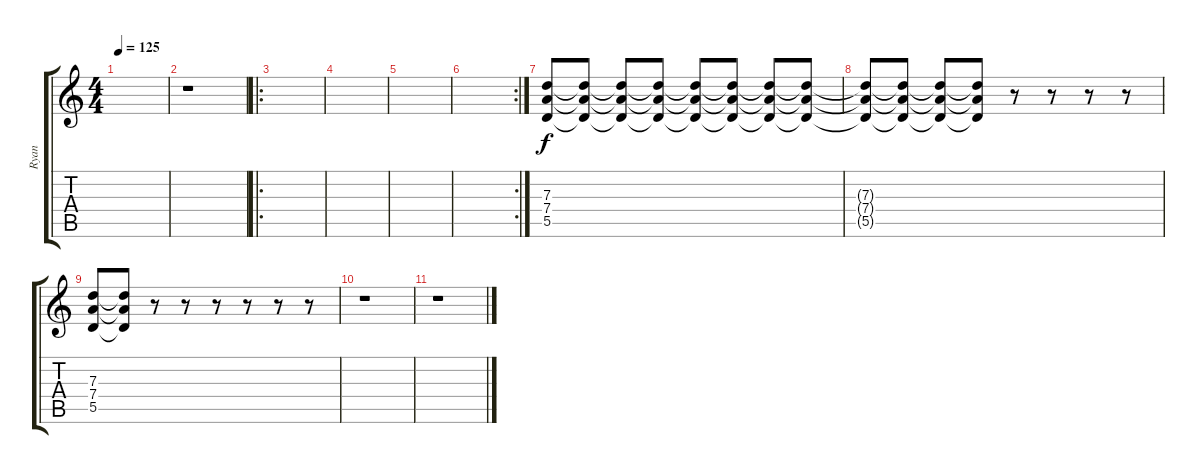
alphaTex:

\track ("Ryan" "Ryan") {instrument distortionguitar}
\staff {score tabs}
\tuning (E4 B3 G3 D3 A2 E2) {hide}
\ts (4 4)
\tempo 125
\clef g2
\ks c
|
r.1 |
\ro
|
|
|
\rc 2
|
(7.3 7.4 5.5).8 (7.3{t} 7.4{t} 5.5{t}).8 (7.3{t} 7.4{t} 5.5{t}).8 (7.3{t} 7.4{t} 5.5{t}).8 (7.3{t} 7.4{t} 5.5{t}).8 (7.3{t} 7.4{t} 5.5{t}).8 (7.3{t} 7.4{t} 5.5{t}).8 (7.3{t} 7.4{t} 5.5{t}).8 |
(7.3{t} 7.4{t} 5.5{t}).8 (7.3{t} 7.4{t} 5.5{t}).8 (7.3{t} 7.4{t} 5.5{t}).8 (7.3{t} 7.4{t} 5.5{t}).8 r.8 r.8 r.8 r.8 |
(7.3 7.4 5.5).8 (7.3{t} 7.4{t} 5.5{t}).8 r.8 r.8 r.8 r.8 r.8 r.8 |
r.1 |
r.1
